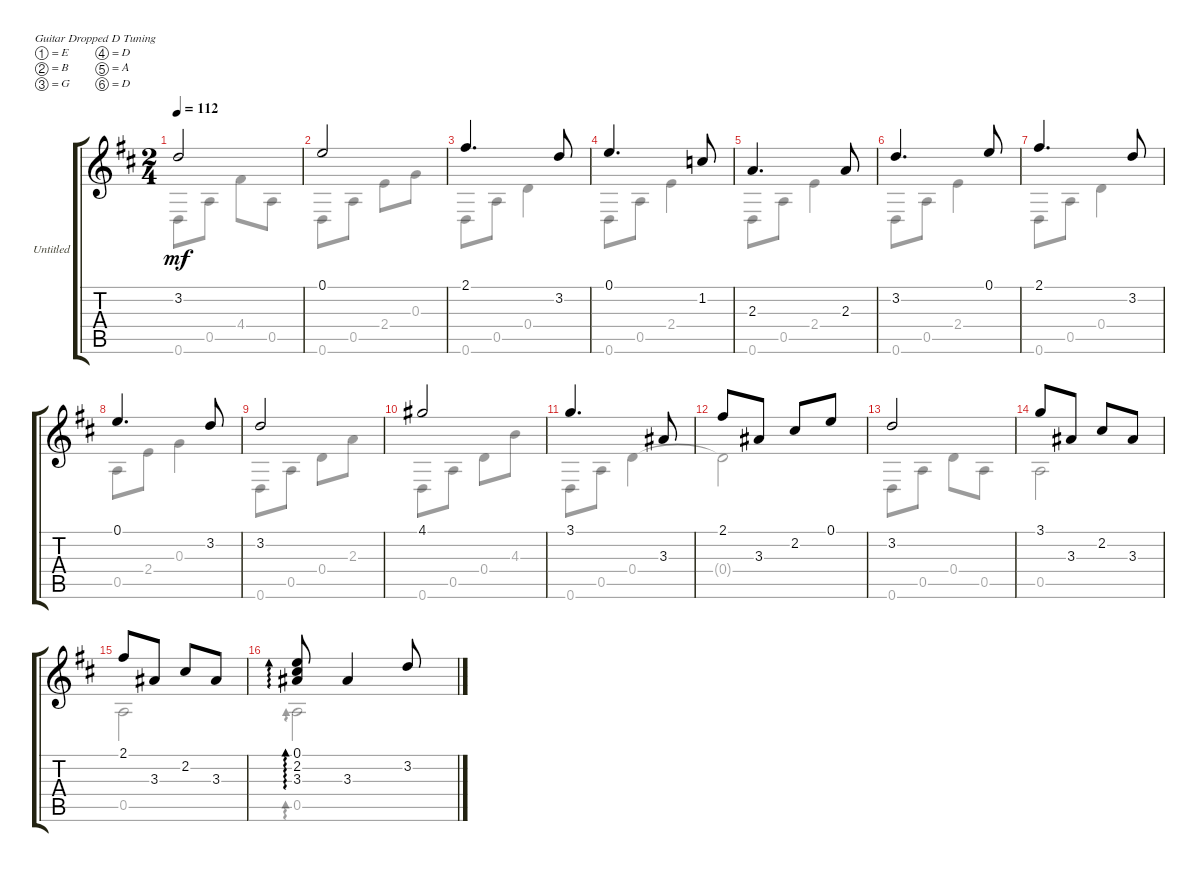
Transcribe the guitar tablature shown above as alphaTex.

\bracketExtendMode groupsimilarinstruments
\firstSystemTrackNameOrientation horizontal
\otherSystemsTrackNameOrientation horizontal
\track ("Untitled" "Untitled") {instrument acousticguitarnylon}
\staff {score tabs}
\tuning (E4 B3 G3 D3 A2 D2)
\voice
\ts (2 4)
\tempo 112
\clef g2
\ks bminor
3.2.2{dy mf instrument acousticguitarnylon} |
0.1.2 |
2.1.4{d} 3.2.8 |
0.1.4{d} 1.2.8 |
2.3.4{d} 2.3.8 |
3.2.4{d} 0.1.8 |
2.1.4{d} 3.2.8 |
0.1.4{d} 3.2.8 |
3.2.2 |
4.1.2 |
3.1.4{d} 3.3.8 |
2.1.8 3.3.8 2.2.8 0.1.8 |
3.2.2 |
3.1.8 3.3.8 2.2.8 3.3.8 |
2.1.8 3.3.8 2.2.8 3.3.8 |
(0.1 2.2 3.3).8{ad 0} 3.3.4 3.2.8
\voice
\clef g2
\ottava regular
\simile none
\ks bminor
0.6.8{dy mf} 0.5.8 4.4.8 0.5.8 |
0.6.8 0.5.8 2.4.8 0.3.8 |
0.6.8 0.5.8 0.4.4 |
0.6.8 0.5.8 2.4.4 |
0.6.8 0.5.8 2.4.4 |
0.6.8 0.5.8 2.4.4 |
0.6.8 0.5.8 0.4.4 |
0.5.8 2.4.8 0.3.4 |
0.6.8 0.5.8 0.4.8 2.3.8 |
0.6.8 0.5.8 0.4.8 4.3.8 |
0.6.8 0.5.8 0.4.4 |
0.4{t}.2 |
0.6.8 0.5.8 0.4.8 0.5.8 |
0.5.2 |
0.5.2 |
0.5.2{ad 0}
